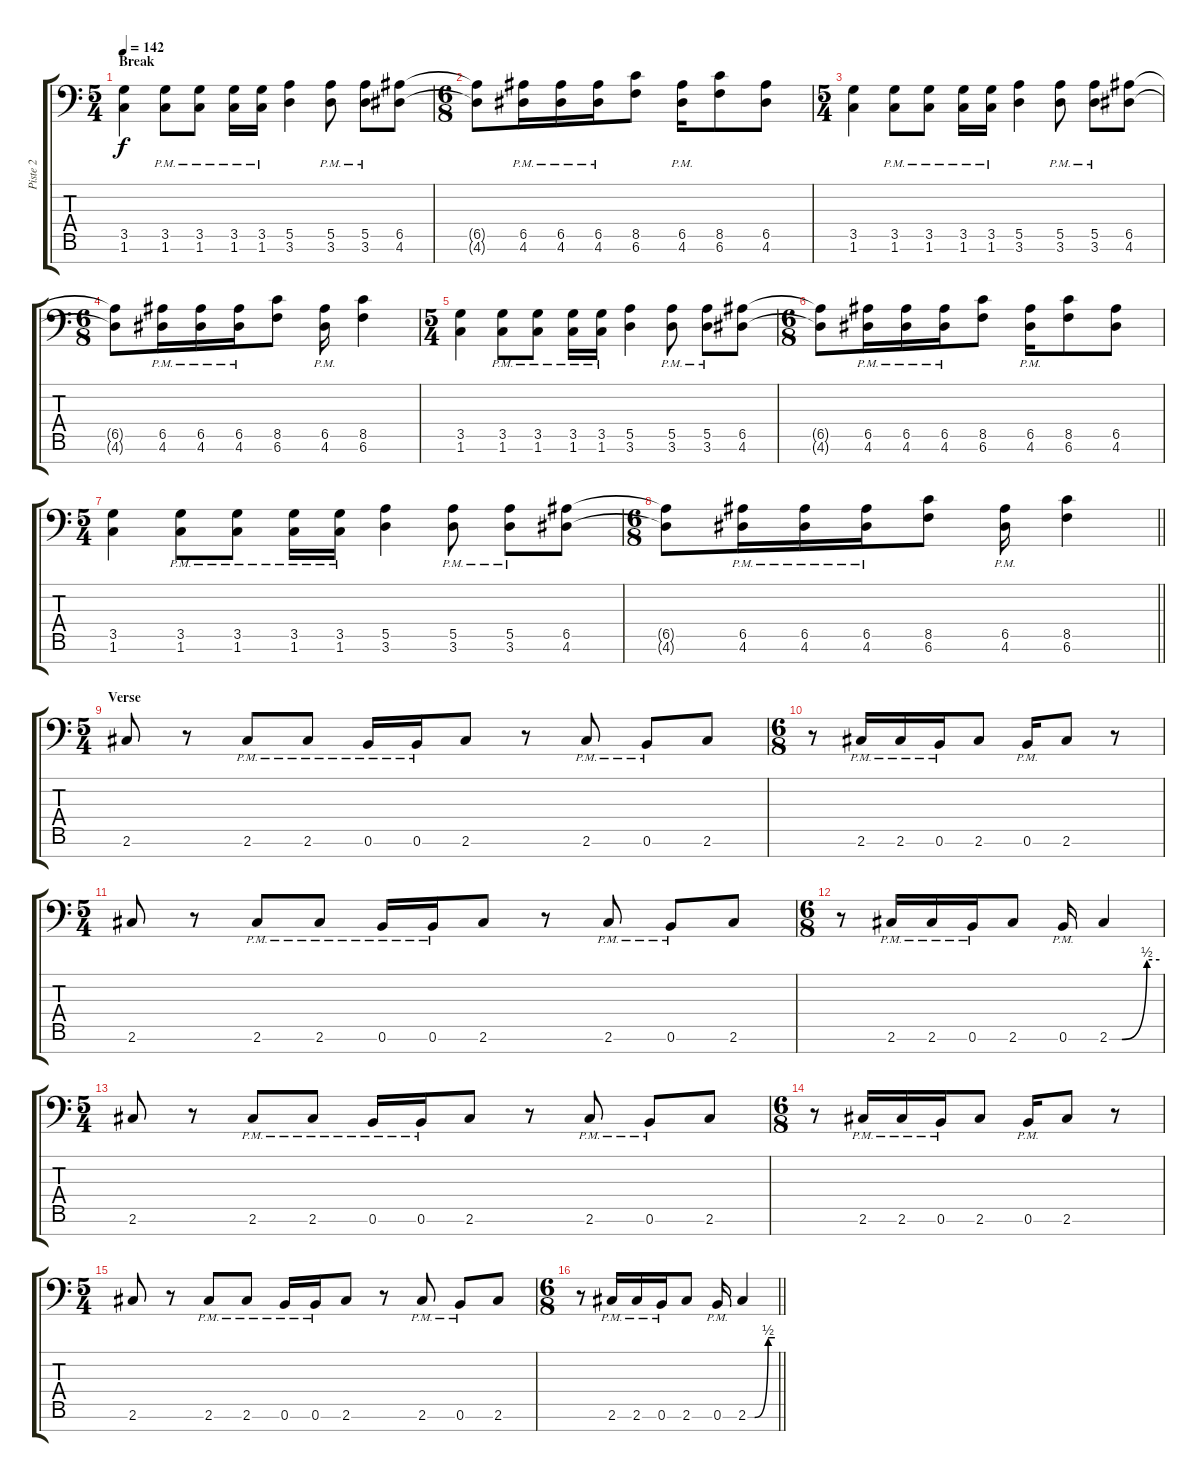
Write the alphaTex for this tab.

\track ("Piste 2" "Piste 2") {instrument distortionguitar}
\staff {score tabs}
\tuning (B3 Gb3 D3 A2 E2 B1 Gb1) {hide}
\ts (5 4)
\section ("" "Break")
\tempo 142
\clef f4
\ks c
(3.5 1.6).4{dy f} (3.5{pm} 1.6{pm}).8 (3.5{pm} 1.6{pm}).8 (3.5{pm} 1.6{pm}).16 (3.5{pm} 1.6{pm}).16 (5.5 3.6).4 (5.5{pm} 3.6{pm}).8 (5.5{pm} 3.6{pm}).8 (6.5 4.6).8 |
\ts (6 8)
(6.5{t} 4.6{t}).8 (6.5{pm} 4.6{pm}).16 (6.5{pm} 4.6{pm}).16 (6.5{pm} 4.6{pm}).16 (8.5 6.6).8 (6.5{pm} 4.6{pm}).16 (8.5 6.6).8 (6.5 4.6).8 |
\ts (5 4)
(3.5 1.6).4 (3.5{pm} 1.6{pm}).8 (3.5{pm} 1.6{pm}).8 (3.5{pm} 1.6{pm}).16 (3.5{pm} 1.6{pm}).16 (5.5 3.6).4 (5.5{pm} 3.6{pm}).8 (5.5{pm} 3.6{pm}).8 (6.5 4.6).8 |
\ts (6 8)
(6.5{t} 4.6{t}).8 (6.5{pm} 4.6{pm}).16 (6.5{pm} 4.6{pm}).16 (6.5{pm} 4.6{pm}).16 (8.5 6.6).8 (6.5{pm} 4.6{pm}).16 (8.5 6.6).4 |
\ts (5 4)
(3.5 1.6).4 (3.5{pm} 1.6{pm}).8 (3.5{pm} 1.6{pm}).8 (3.5{pm} 1.6{pm}).16 (3.5{pm} 1.6{pm}).16 (5.5 3.6).4 (5.5{pm} 3.6{pm}).8 (5.5{pm} 3.6{pm}).8 (6.5 4.6).8 |
\ts (6 8)
(6.5{t} 4.6{t}).8 (6.5{pm} 4.6{pm}).16 (6.5{pm} 4.6{pm}).16 (6.5{pm} 4.6{pm}).16 (8.5 6.6).8 (6.5{pm} 4.6{pm}).16 (8.5 6.6).8 (6.5 4.6).8 |
\ts (5 4)
(3.5 1.6).4 (3.5{pm} 1.6{pm}).8 (3.5{pm} 1.6{pm}).8 (3.5{pm} 1.6{pm}).16 (3.5{pm} 1.6{pm}).16 (5.5 3.6).4 (5.5{pm} 3.6{pm}).8 (5.5{pm} 3.6{pm}).8 (6.5 4.6).8 |
\ts (6 8)
\barLineRight lightlight
(6.5{t} 4.6{t}).8 (6.5{pm} 4.6{pm}).16 (6.5{pm} 4.6{pm}).16 (6.5{pm} 4.6{pm}).16 (8.5 6.6).8 (6.5{pm} 4.6{pm}).16 (8.5 6.6).4 |
\ts (5 4)
\section ("" "Verse")
2.6.8 r.8 2.6{pm}.8 2.6{pm}.8 0.6{pm}.16 0.6{pm}.16 2.6.8 r.8 2.6{pm}.8 0.6{pm}.8 2.6.8 |
\ts (6 8)
r.8 2.6{pm}.16 2.6{pm}.16 0.6{pm}.16 2.6.8 0.6{pm}.16 2.6.8 r.8 |
\ts (5 4)
2.6.8 r.8 2.6{pm}.8 2.6{pm}.8 0.6{pm}.16 0.6{pm}.16 2.6.8 r.8 2.6{pm}.8 0.6{pm}.8 2.6.8 |
\ts (6 8)
r.8 2.6{pm}.16 2.6{pm}.16 0.6{pm}.16 2.6.8 0.6{pm}.16 2.6{be (custom 0 0 15 0 45 2 60 2)}.4 |
\ts (5 4)
2.6.8 r.8 2.6{pm}.8 2.6{pm}.8 0.6{pm}.16 0.6{pm}.16 2.6.8 r.8 2.6{pm}.8 0.6{pm}.8 2.6.8 |
\ts (6 8)
r.8 2.6{pm}.16 2.6{pm}.16 0.6{pm}.16 2.6.8 0.6{pm}.16 2.6.8 r.8 |
\ts (5 4)
2.6.8 r.8 2.6{pm}.8 2.6{pm}.8 0.6{pm}.16 0.6{pm}.16 2.6.8 r.8 2.6{pm}.8 0.6{pm}.8 2.6.8 |
\ts (6 8)
\barLineRight lightlight
r.8 2.6{pm}.16 2.6{pm}.16 0.6{pm}.16 2.6.8 0.6{pm}.16 2.6{be (custom 0 0 15 0 45 2 60 2)}.4
